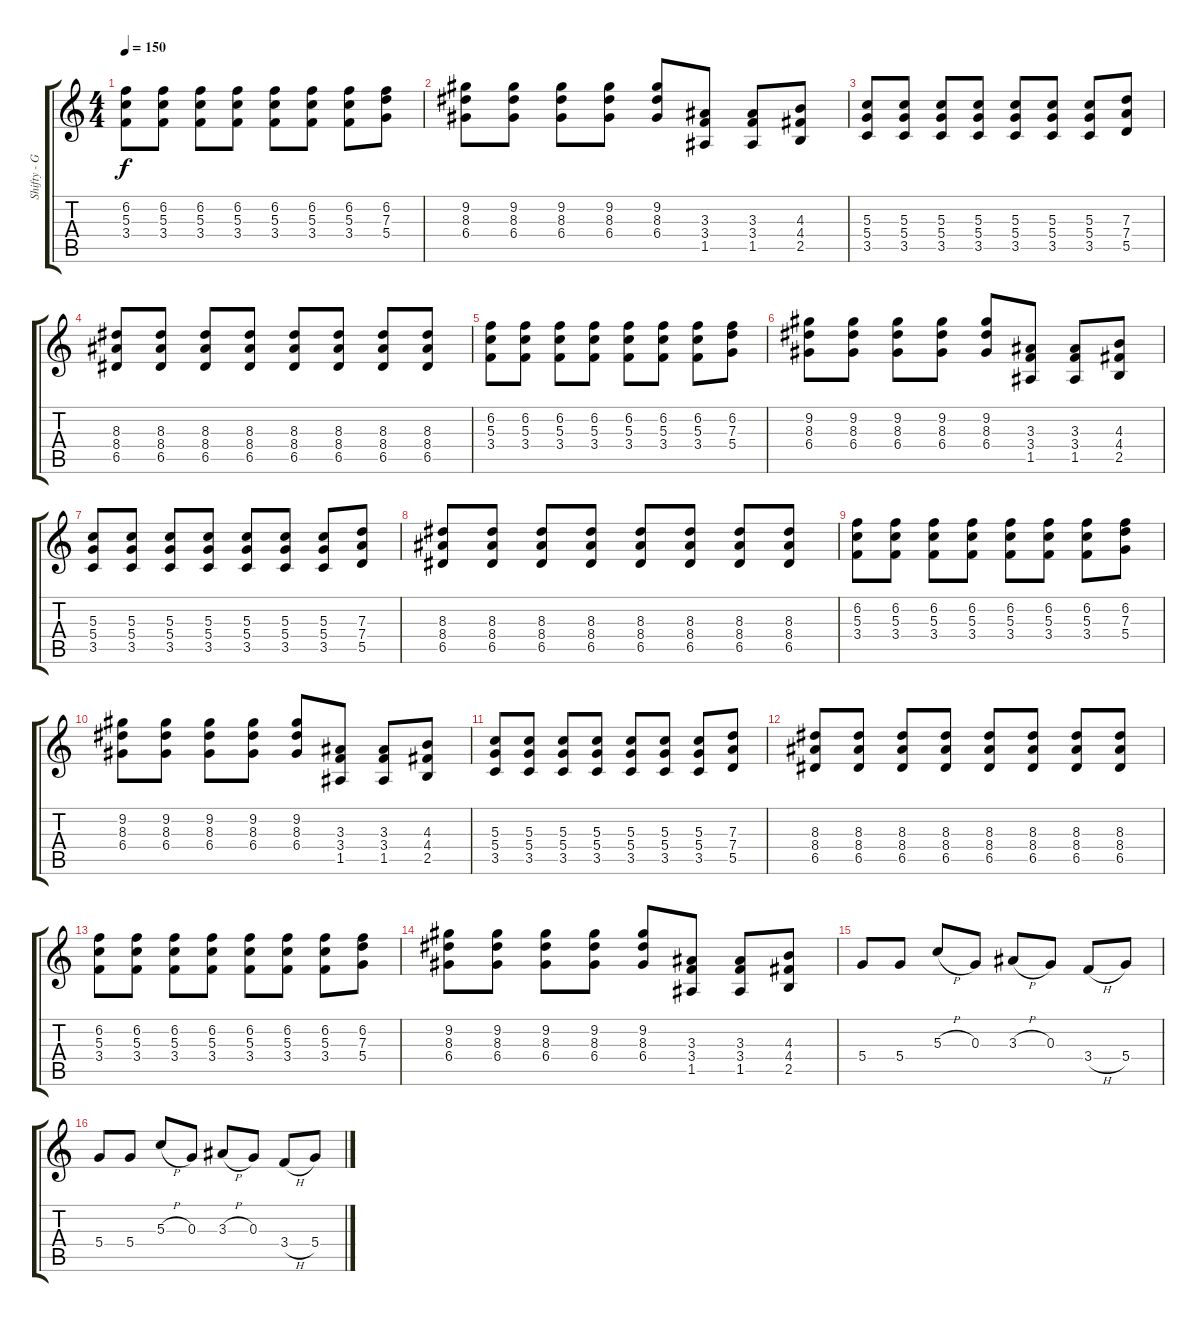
\track ("Shifty - Guitar" "Shifty - G") {instrument overdrivenguitar}
\staff {score tabs}
\tuning (E4 B3 G3 D3 A2 E2) {hide}
\ts (4 4)
\tempo 150
\clef g2
\ks c
(6.2 5.3 3.4).8{dy f} (6.2 5.3 3.4).8 (6.2 5.3 3.4).8 (6.2 5.3 3.4).8 (6.2 5.3 3.4).8 (6.2 5.3 3.4).8 (6.2 5.3 3.4).8 (6.2 7.3 5.4).8 |
(9.2 8.3 6.4).8 (9.2 8.3 6.4).8 (9.2 8.3 6.4).8 (9.2 8.3 6.4).8 (9.2 8.3 6.4).8 (3.3 3.4 1.5).8 (3.3 3.4 1.5).8 (4.3 4.4 2.5).8 |
(5.3 5.4 3.5).8 (5.3 5.4 3.5).8 (5.3 5.4 3.5).8 (5.3 5.4 3.5).8 (5.3 5.4 3.5).8 (5.3 5.4 3.5).8 (5.3 5.4 3.5).8 (7.3 7.4 5.5).8 |
(8.3 8.4 6.5).8 (8.3 8.4 6.5).8 (8.3 8.4 6.5).8 (8.3 8.4 6.5).8 (8.3 8.4 6.5).8 (8.3 8.4 6.5).8 (8.3 8.4 6.5).8 (8.3 8.4 6.5).8 |
(6.2 5.3 3.4).8 (6.2 5.3 3.4).8 (6.2 5.3 3.4).8 (6.2 5.3 3.4).8 (6.2 5.3 3.4).8 (6.2 5.3 3.4).8 (6.2 5.3 3.4).8 (6.2 7.3 5.4).8 |
(9.2 8.3 6.4).8 (9.2 8.3 6.4).8 (9.2 8.3 6.4).8 (9.2 8.3 6.4).8 (9.2 8.3 6.4).8 (3.3 3.4 1.5).8 (3.3 3.4 1.5).8 (4.3 4.4 2.5).8 |
(5.3 5.4 3.5).8 (5.3 5.4 3.5).8 (5.3 5.4 3.5).8 (5.3 5.4 3.5).8 (5.3 5.4 3.5).8 (5.3 5.4 3.5).8 (5.3 5.4 3.5).8 (7.3 7.4 5.5).8 |
(8.3 8.4 6.5).8 (8.3 8.4 6.5).8 (8.3 8.4 6.5).8 (8.3 8.4 6.5).8 (8.3 8.4 6.5).8 (8.3 8.4 6.5).8 (8.3 8.4 6.5).8 (8.3 8.4 6.5).8 |
(6.2 5.3 3.4).8 (6.2 5.3 3.4).8 (6.2 5.3 3.4).8 (6.2 5.3 3.4).8 (6.2 5.3 3.4).8 (6.2 5.3 3.4).8 (6.2 5.3 3.4).8 (6.2 7.3 5.4).8 |
(9.2 8.3 6.4).8 (9.2 8.3 6.4).8 (9.2 8.3 6.4).8 (9.2 8.3 6.4).8 (9.2 8.3 6.4).8 (3.3 3.4 1.5).8 (3.3 3.4 1.5).8 (4.3 4.4 2.5).8 |
(5.3 5.4 3.5).8 (5.3 5.4 3.5).8 (5.3 5.4 3.5).8 (5.3 5.4 3.5).8 (5.3 5.4 3.5).8 (5.3 5.4 3.5).8 (5.3 5.4 3.5).8 (7.3 7.4 5.5).8 |
(8.3 8.4 6.5).8 (8.3 8.4 6.5).8 (8.3 8.4 6.5).8 (8.3 8.4 6.5).8 (8.3 8.4 6.5).8 (8.3 8.4 6.5).8 (8.3 8.4 6.5).8 (8.3 8.4 6.5).8 |
(6.2 5.3 3.4).8 (6.2 5.3 3.4).8 (6.2 5.3 3.4).8 (6.2 5.3 3.4).8 (6.2 5.3 3.4).8 (6.2 5.3 3.4).8 (6.2 5.3 3.4).8 (6.2 7.3 5.4).8 |
(9.2 8.3 6.4).8 (9.2 8.3 6.4).8 (9.2 8.3 6.4).8 (9.2 8.3 6.4).8 (9.2 8.3 6.4).8 (3.3 3.4 1.5).8 (3.3 3.4 1.5).8 (4.3 4.4 2.5).8 |
5.4.8 5.4.8 5.3{h}.8 0.3.8 3.3{h}.8 0.3.8 3.4{h}.8 5.4.8 |
5.4.8 5.4.8 5.3{h}.8 0.3.8 3.3{h}.8 0.3.8 3.4{h}.8 5.4.8
